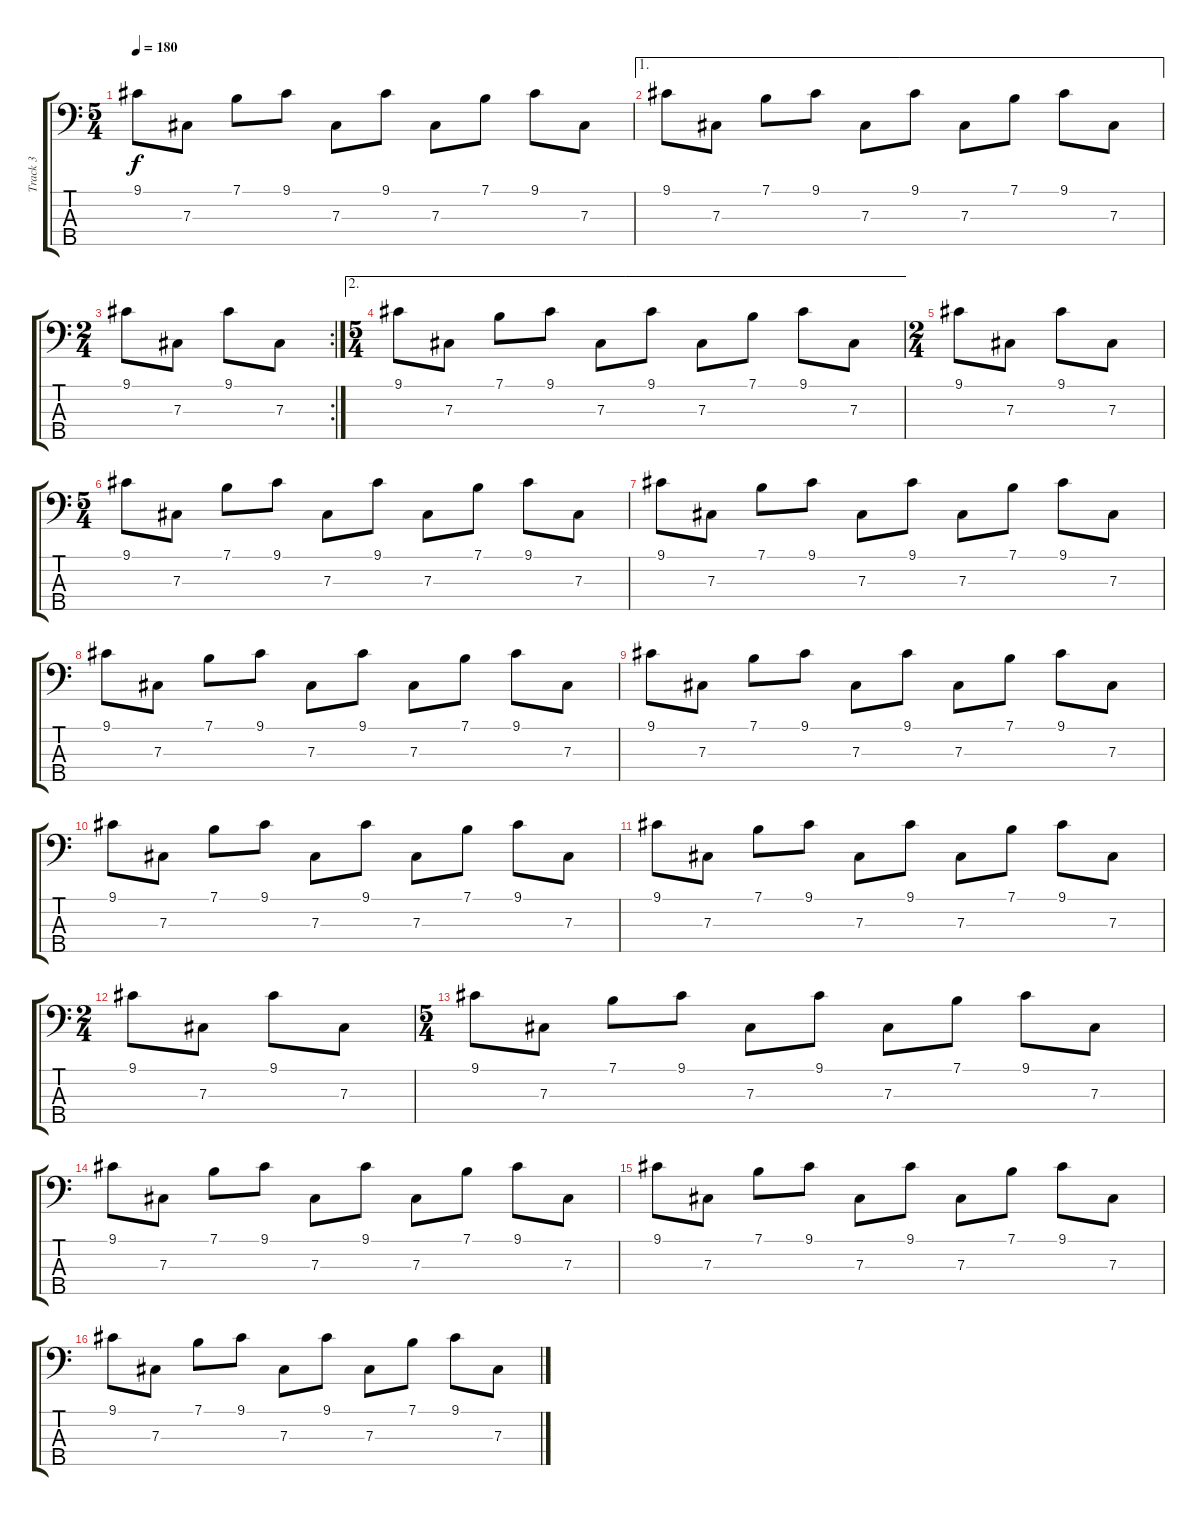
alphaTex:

\track ("Track 3" "Track 3") {instrument synthbass2}
\staff {score tabs}
\tuning (E2 B1 Gb1 Db1 Ab0) {hide}
\ts (5 4)
\tempo 180
\clef f4
\ks c
9.1.8{dy f} 7.3.8 7.1.8 9.1.8 7.3.8 9.1.8 7.3.8 7.1.8 9.1.8 7.3.8 |
\ae 1
9.1.8 7.3.8 7.1.8 9.1.8 7.3.8 9.1.8 7.3.8 7.1.8 9.1.8 7.3.8 |
\rc 2
\ts (2 4)
9.1.8 7.3.8 9.1.8 7.3.8 |
\ae 2
\ts (5 4)
9.1.8 7.3.8 7.1.8 9.1.8 7.3.8 9.1.8 7.3.8 7.1.8 9.1.8 7.3.8 |
\ts (2 4)
9.1.8 7.3.8 9.1.8 7.3.8 |
\ts (5 4)
9.1.8 7.3.8 7.1.8 9.1.8 7.3.8 9.1.8 7.3.8 7.1.8 9.1.8 7.3.8 |
9.1.8 7.3.8 7.1.8 9.1.8 7.3.8 9.1.8 7.3.8 7.1.8 9.1.8 7.3.8 |
9.1.8 7.3.8 7.1.8 9.1.8 7.3.8 9.1.8 7.3.8 7.1.8 9.1.8 7.3.8 |
9.1.8 7.3.8 7.1.8 9.1.8 7.3.8 9.1.8 7.3.8 7.1.8 9.1.8 7.3.8 |
9.1.8 7.3.8 7.1.8 9.1.8 7.3.8 9.1.8 7.3.8 7.1.8 9.1.8 7.3.8 |
9.1.8 7.3.8 7.1.8 9.1.8 7.3.8 9.1.8 7.3.8 7.1.8 9.1.8 7.3.8 |
\ts (2 4)
9.1.8 7.3.8 9.1.8 7.3.8 |
\ts (5 4)
9.1.8 7.3.8 7.1.8 9.1.8 7.3.8 9.1.8 7.3.8 7.1.8 9.1.8 7.3.8 |
9.1.8 7.3.8 7.1.8 9.1.8 7.3.8 9.1.8 7.3.8 7.1.8 9.1.8 7.3.8 |
9.1.8 7.3.8 7.1.8 9.1.8 7.3.8 9.1.8 7.3.8 7.1.8 9.1.8 7.3.8 |
9.1.8 7.3.8 7.1.8 9.1.8 7.3.8 9.1.8 7.3.8 7.1.8 9.1.8 7.3.8
